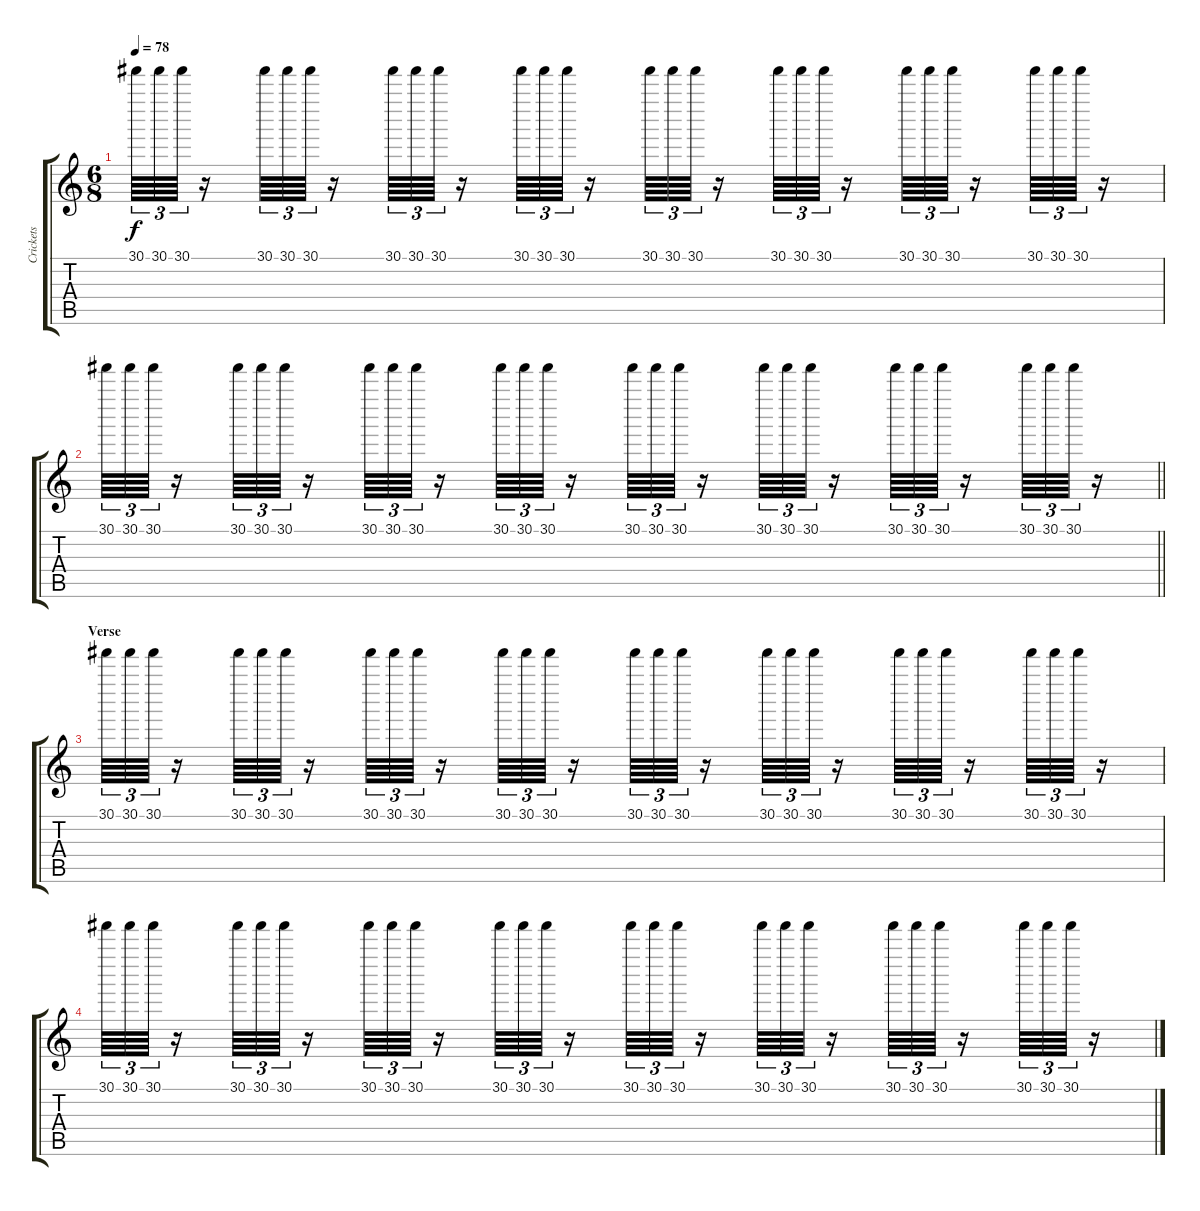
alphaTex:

\track ("Crickets" "Crickets") {instrument pad5bowed}
\staff {score tabs}
\tuning (C6 B3 Gb3 D3 A2 E2) {hide}
\ts (6 8)
\tempo 78
\clef g2
\ks c
30.1.64{tu (3 2) dy f} 30.1.64{tu (3 2)} 30.1.64{tu (3 2)} r.16 30.1.64{tu (3 2)} 30.1.64{tu (3 2)} 30.1.64{tu (3 2)} r.16 30.1.64{tu (3 2)} 30.1.64{tu (3 2)} 30.1.64{tu (3 2)} r.16 30.1.64{tu (3 2)} 30.1.64{tu (3 2)} 30.1.64{tu (3 2)} r.16 30.1.64{tu (3 2)} 30.1.64{tu (3 2)} 30.1.64{tu (3 2)} r.16 30.1.64{tu (3 2)} 30.1.64{tu (3 2)} 30.1.64{tu (3 2)} r.16 30.1.64{tu (3 2)} 30.1.64{tu (3 2)} 30.1.64{tu (3 2)} r.16 30.1.64{tu (3 2)} 30.1.64{tu (3 2)} 30.1.64{tu (3 2)} r.16 |
\barLineRight lightlight
30.1.64{tu (3 2)} 30.1.64{tu (3 2)} 30.1.64{tu (3 2)} r.16 30.1.64{tu (3 2)} 30.1.64{tu (3 2)} 30.1.64{tu (3 2)} r.16 30.1.64{tu (3 2)} 30.1.64{tu (3 2)} 30.1.64{tu (3 2)} r.16 30.1.64{tu (3 2)} 30.1.64{tu (3 2)} 30.1.64{tu (3 2)} r.16 30.1.64{tu (3 2)} 30.1.64{tu (3 2)} 30.1.64{tu (3 2)} r.16 30.1.64{tu (3 2)} 30.1.64{tu (3 2)} 30.1.64{tu (3 2)} r.16 30.1.64{tu (3 2)} 30.1.64{tu (3 2)} 30.1.64{tu (3 2)} r.16 30.1.64{tu (3 2)} 30.1.64{tu (3 2)} 30.1.64{tu (3 2)} r.16 |
\section ("" "Verse")
30.1.64{tu (3 2)} 30.1.64{tu (3 2)} 30.1.64{tu (3 2)} r.16 30.1.64{tu (3 2)} 30.1.64{tu (3 2)} 30.1.64{tu (3 2)} r.16 30.1.64{tu (3 2)} 30.1.64{tu (3 2)} 30.1.64{tu (3 2)} r.16 30.1.64{tu (3 2)} 30.1.64{tu (3 2)} 30.1.64{tu (3 2)} r.16 30.1.64{tu (3 2)} 30.1.64{tu (3 2)} 30.1.64{tu (3 2)} r.16 30.1.64{tu (3 2)} 30.1.64{tu (3 2)} 30.1.64{tu (3 2)} r.16 30.1.64{tu (3 2)} 30.1.64{tu (3 2)} 30.1.64{tu (3 2)} r.16 30.1.64{tu (3 2)} 30.1.64{tu (3 2)} 30.1.64{tu (3 2)} r.16 |
30.1.64{tu (3 2)} 30.1.64{tu (3 2)} 30.1.64{tu (3 2)} r.16 30.1.64{tu (3 2)} 30.1.64{tu (3 2)} 30.1.64{tu (3 2)} r.16 30.1.64{tu (3 2)} 30.1.64{tu (3 2)} 30.1.64{tu (3 2)} r.16 30.1.64{tu (3 2)} 30.1.64{tu (3 2)} 30.1.64{tu (3 2)} r.16 30.1.64{tu (3 2)} 30.1.64{tu (3 2)} 30.1.64{tu (3 2)} r.16 30.1.64{tu (3 2)} 30.1.64{tu (3 2)} 30.1.64{tu (3 2)} r.16 30.1.64{tu (3 2)} 30.1.64{tu (3 2)} 30.1.64{tu (3 2)} r.16 30.1.64{tu (3 2)} 30.1.64{tu (3 2)} 30.1.64{tu (3 2)} r.16
